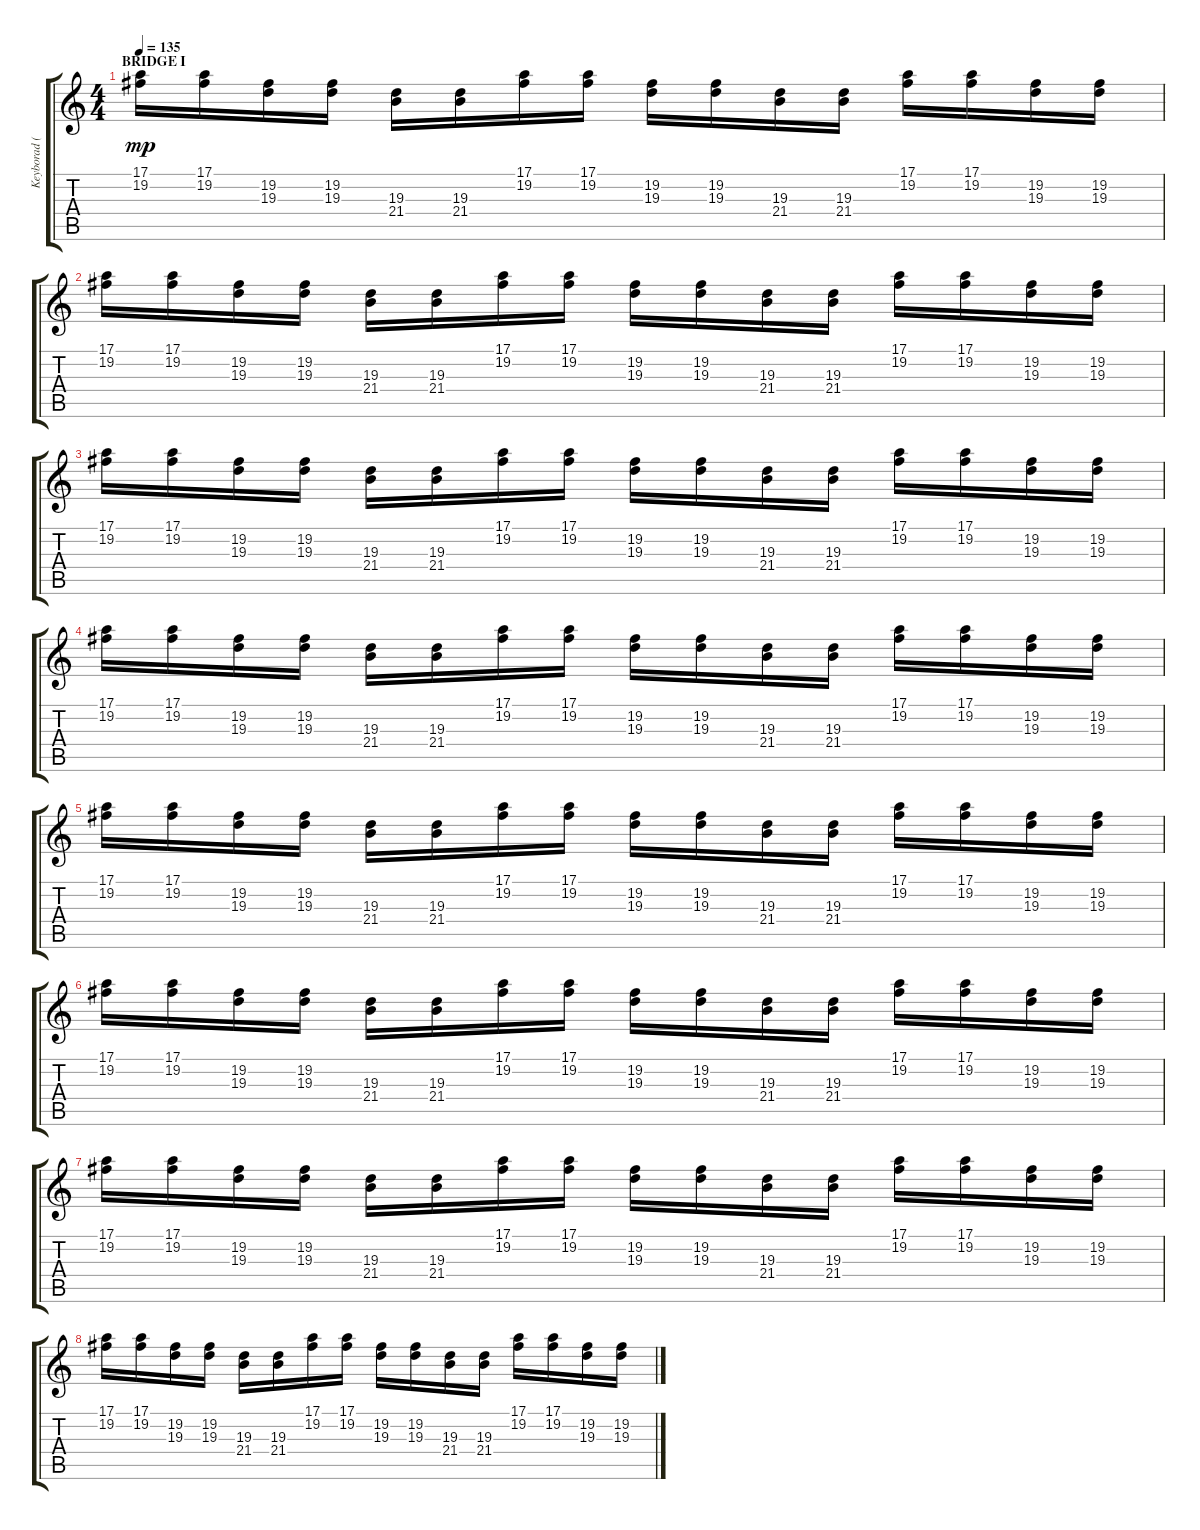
\track ("Keyborad (1)" "Keyborad (") {instrument tremolostrings}
\staff {score tabs}
\tuning (E4 B3 G3 D3 A2 E2) {hide}
\ts (4 4)
\section ("" "BRIDGE I")
\tempo 135
\clef g2
\ks c
(17.1 19.2).16{dy mp instrument lead5charang} (17.1 19.2).16 (19.2 19.3).16 (19.2 19.3).16 (19.3 21.4).16 (19.3 21.4).16 (17.1 19.2).16 (17.1 19.2).16 (19.2 19.3).16 (19.2 19.3).16 (19.3 21.4).16 (19.3 21.4).16 (17.1 19.2).16 (17.1 19.2).16 (19.2 19.3).16 (19.2 19.3).16 |
(17.1 19.2).16 (17.1 19.2).16 (19.2 19.3).16 (19.2 19.3).16 (19.3 21.4).16 (19.3 21.4).16 (17.1 19.2).16 (17.1 19.2).16 (19.2 19.3).16 (19.2 19.3).16 (19.3 21.4).16 (19.3 21.4).16 (17.1 19.2).16 (17.1 19.2).16 (19.2 19.3).16 (19.2 19.3).16 |
(17.1 19.2).16 (17.1 19.2).16 (19.2 19.3).16 (19.2 19.3).16 (19.3 21.4).16 (19.3 21.4).16 (17.1 19.2).16 (17.1 19.2).16 (19.2 19.3).16 (19.2 19.3).16 (19.3 21.4).16 (19.3 21.4).16 (17.1 19.2).16 (17.1 19.2).16 (19.2 19.3).16 (19.2 19.3).16 |
(17.1 19.2).16 (17.1 19.2).16 (19.2 19.3).16 (19.2 19.3).16 (19.3 21.4).16 (19.3 21.4).16 (17.1 19.2).16 (17.1 19.2).16 (19.2 19.3).16 (19.2 19.3).16 (19.3 21.4).16 (19.3 21.4).16 (17.1 19.2).16 (17.1 19.2).16 (19.2 19.3).16 (19.2 19.3).16 |
(17.1 19.2).16 (17.1 19.2).16 (19.2 19.3).16 (19.2 19.3).16 (19.3 21.4).16 (19.3 21.4).16 (17.1 19.2).16 (17.1 19.2).16 (19.2 19.3).16 (19.2 19.3).16 (19.3 21.4).16 (19.3 21.4).16 (17.1 19.2).16 (17.1 19.2).16 (19.2 19.3).16 (19.2 19.3).16 |
(17.1 19.2).16 (17.1 19.2).16 (19.2 19.3).16 (19.2 19.3).16 (19.3 21.4).16 (19.3 21.4).16 (17.1 19.2).16 (17.1 19.2).16 (19.2 19.3).16 (19.2 19.3).16 (19.3 21.4).16 (19.3 21.4).16 (17.1 19.2).16 (17.1 19.2).16 (19.2 19.3).16 (19.2 19.3).16 |
(17.1 19.2).16 (17.1 19.2).16 (19.2 19.3).16 (19.2 19.3).16 (19.3 21.4).16 (19.3 21.4).16 (17.1 19.2).16 (17.1 19.2).16 (19.2 19.3).16 (19.2 19.3).16 (19.3 21.4).16 (19.3 21.4).16 (17.1 19.2).16 (17.1 19.2).16 (19.2 19.3).16 (19.2 19.3).16 |
(17.1 19.2).16 (17.1 19.2).16 (19.2 19.3).16 (19.2 19.3).16 (19.3 21.4).16 (19.3 21.4).16 (17.1 19.2).16 (17.1 19.2).16 (19.2 19.3).16 (19.2 19.3).16 (19.3 21.4).16 (19.3 21.4).16 (17.1 19.2).16 (17.1 19.2).16 (19.2 19.3).16 (19.2 19.3).16
